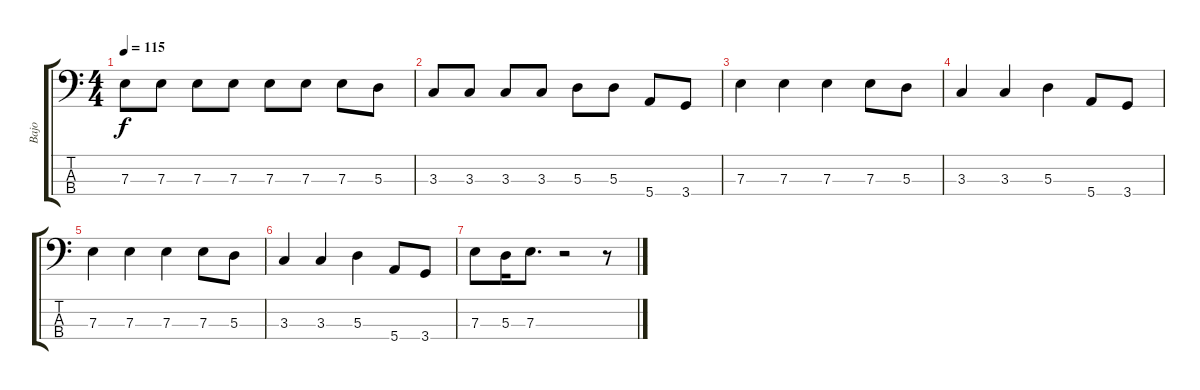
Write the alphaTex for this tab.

\track ("Bajo" "Bajo") {instrument electricbasspick}
\staff {score tabs}
\tuning (G2 D2 A1 E1) {hide}
\ts (4 4)
\tempo 115
\clef f4
\ks c
7.3.8{dy f} 7.3.8 7.3.8 7.3.8 7.3.8 7.3.8 7.3.8 5.3.8 |
3.3.8 3.3.8 3.3.8 3.3.8 5.3.8 5.3.8 5.4.8 3.4.8 |
7.3.4 7.3.4 7.3.4 7.3.8 5.3.8 |
3.3.4 3.3.4 5.3.4 5.4.8 3.4.8 |
7.3.4 7.3.4 7.3.4 7.3.8 5.3.8 |
3.3.4 3.3.4 5.3.4 5.4.8 3.4.8 |
7.3.8 5.3.16 7.3.8{d} r.2 r.8
